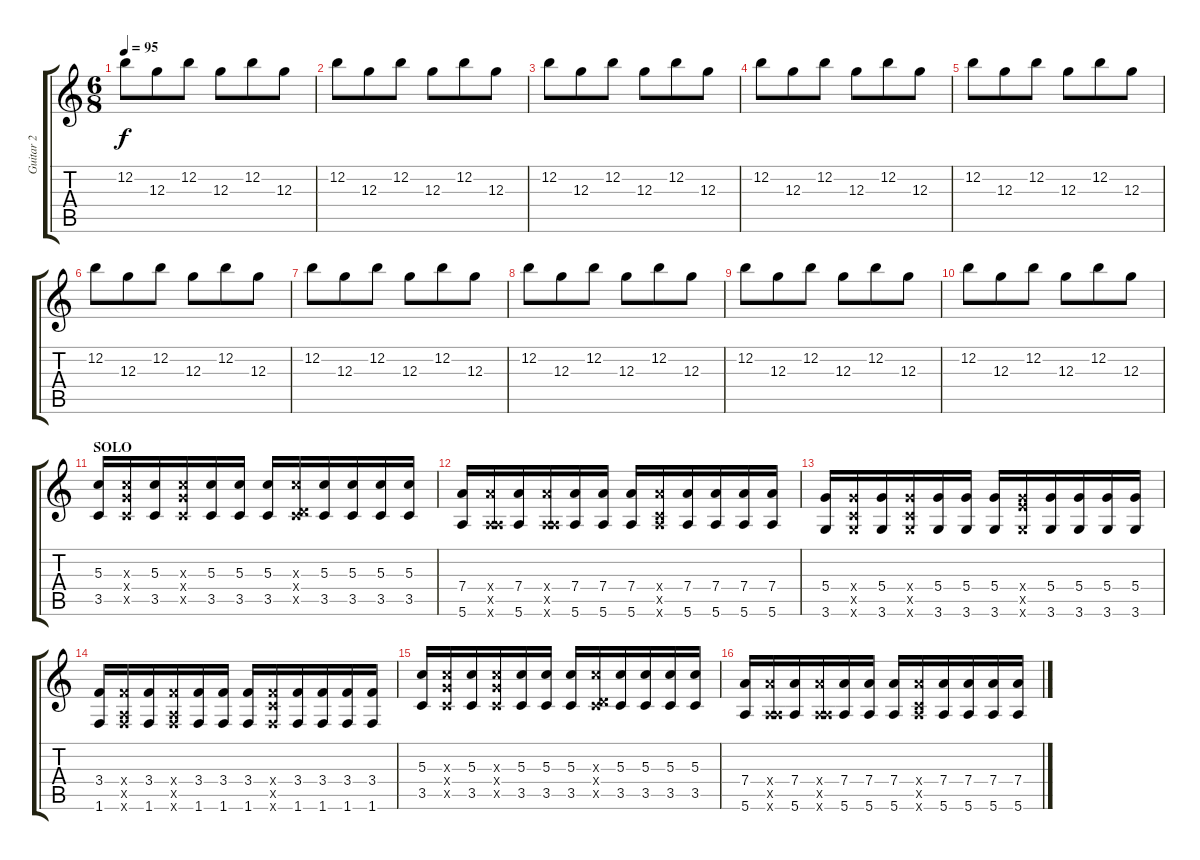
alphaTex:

\track ("Guitar 2" "Guitar 2") {instrument electricguitarjazz}
\staff {score tabs}
\tuning (E4 B3 G3 D3 A2 E2) {hide}
\ts (6 8)
\tempo 95
\clef g2
\ks c
12.2.8{dy f} 12.3.8 12.2.8 12.3.8 12.2.8 12.3.8 |
12.2.8 12.3.8 12.2.8 12.3.8 12.2.8 12.3.8 |
12.2.8 12.3.8 12.2.8 12.3.8 12.2.8 12.3.8 |
12.2.8 12.3.8 12.2.8 12.3.8 12.2.8 12.3.8 |
12.2.8 12.3.8 12.2.8 12.3.8 12.2.8 12.3.8 |
12.2.8 12.3.8 12.2.8 12.3.8 12.2.8 12.3.8 |
12.2.8 12.3.8 12.2.8 12.3.8 12.2.8 12.3.8 |
12.2.8 12.3.8 12.2.8 12.3.8 12.2.8 12.3.8 |
12.2.8 12.3.8 12.2.8 12.3.8 12.2.8 12.3.8 |
12.2.8 12.3.8 12.2.8 12.3.8 12.2.8 12.3.8 |
\section ("" "SOLO")
(5.3 3.5).16{volume 13 instrument overdrivenguitar} (5.3{x} 5.4{x} 3.5{x}).16 (5.3 3.5).16 (5.3{x} 5.4{x} 3.5{x}).16 (5.3 3.5).16 (5.3 3.5).16 (5.3 3.5).16 (5.3{x} 0.4{x} 3.5{x}).16 (5.3 3.5).16 (5.3 3.5).16 (5.3 3.5).16 (5.3 3.5).16 |
(7.4 5.6).16 (7.4{x} 0.5{x} 5.6{x}).16 (7.4 5.6).16 (7.4{x} 0.5{x} 5.6{x}).16 (7.4 5.6).16 (7.4 5.6).16 (7.4 5.6).16 (7.4{x} 3.5{x} 5.6{x}).16 (7.4 5.6).16 (7.4 5.6).16 (7.4 5.6).16 (7.4 5.6).16 |
(5.4 3.6).16 (5.4{x} 3.5{x} 3.6{x}).16 (5.4 3.6).16 (5.4{x} 3.5{x} 3.6{x}).16 (5.4 3.6).16 (5.4 3.6).16 (5.4 3.6).16 (5.4{x} 7.5{x} 3.6{x}).16 (5.4 3.6).16 (5.4 3.6).16 (5.4 3.6).16 (5.4 3.6).16 |
(3.4 1.6).16 (3.4{x} 0.5{x} 1.6{x}).16 (3.4 1.6).16 (3.4{x} 0.5{x} 1.6{x}).16 (3.4 1.6).16 (3.4 1.6).16 (3.4 1.6).16 (3.4{x} 3.5{x} 1.6{x}).16 (3.4 1.6).16 (3.4 1.6).16 (3.4 1.6).16 (3.4 1.6).16 |
(5.3 3.5).16 (5.3{x} 5.4{x} 3.5{x}).16 (5.3 3.5).16 (5.3{x} 5.4{x} 3.5{x}).16 (5.3 3.5).16 (5.3 3.5).16 (5.3 3.5).16 (5.3{x} 0.4{x} 3.5{x}).16 (5.3 3.5).16 (5.3 3.5).16 (5.3 3.5).16 (5.3 3.5).16 |
(7.4 5.6).16 (7.4{x} 0.5{x} 5.6{x}).16 (7.4 5.6).16 (7.4{x} 0.5{x} 5.6{x}).16 (7.4 5.6).16 (7.4 5.6).16 (7.4 5.6).16 (7.4{x} 3.5{x} 5.6{x}).16 (7.4 5.6).16 (7.4 5.6).16 (7.4 5.6).16 (7.4 5.6).16
